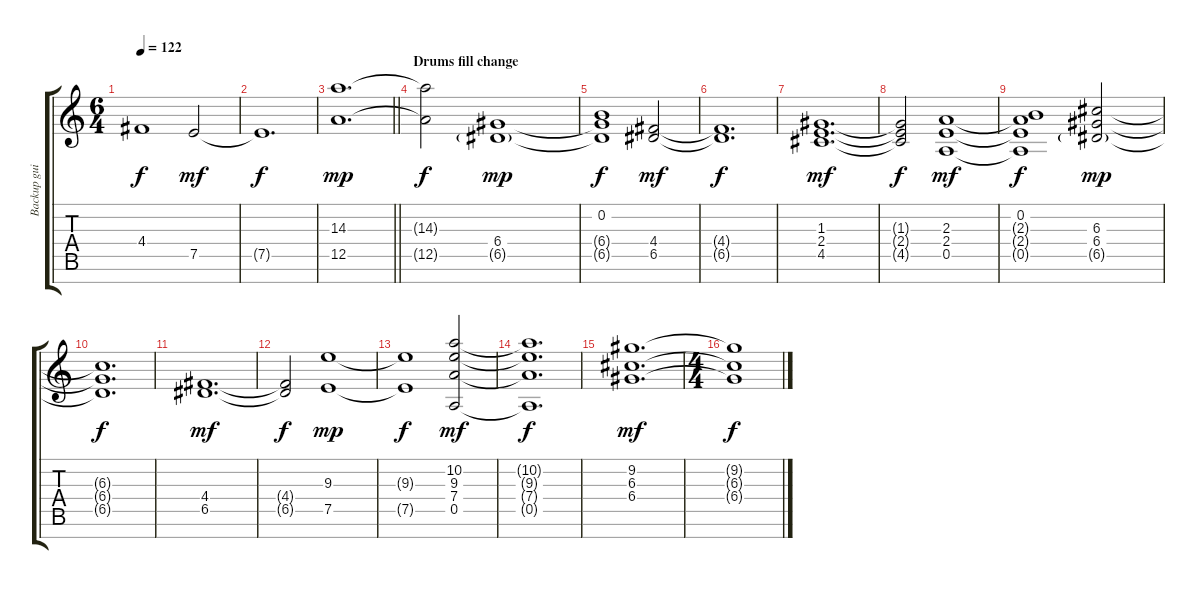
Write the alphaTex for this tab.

\track ("Backup guitars" "Backup gui") {instrument distortionguitar}
\staff {score tabs}
\tuning (E4 B3 G3 D3 A2 E2 B1) {hide}
\ts (6 4)
\tempo 122
\clef g2
\ks c
4.4{t}.1{dy f} 7.5.2{dy mf} |
7.5{t}.1{d dy f} |
\barLineRight lightlight
(14.3 12.5).1{d dy mp} |
\section ("" "Drums fill change")
(14.3{t} 12.5{t}).2{dy f} (6.4 6.5{g}).1{dy mp} |
(0.2 6.4{t} 6.5{t}).1{dy f} (4.4 6.5).2{dy mf} |
(4.4{t} 6.5{t}).1{d dy f} |
(1.3 2.4 4.5).1{d dy mf} |
(1.3{t} 2.4{t} 4.5{t}).2{dy f} (2.3 2.4 0.5).1{dy mf} |
(0.2 2.3{t} 2.4{t} 0.5{t}).1{dy f} (6.3 6.4 6.5{g}).2{dy mp} |
(6.3{t} 6.4{t} 6.5{t}).1{d dy f} |
(4.4 6.5).1{d dy mf} |
(4.4{t} 6.5{t}).2{dy f} (9.3 7.5).1{dy mp} |
(9.3{t} 7.5{t}).1{dy f} (10.2 9.3 7.4 0.5).2{dy mf} |
(10.2{t} 9.3{t} 7.4{t} 0.5{t}).1{d dy f} |
(9.2 6.3 6.4).1{d dy mf volume 0} |
\ts (4 4)
(9.2{t} 6.3{t} 6.4{t}).1{dy f}
